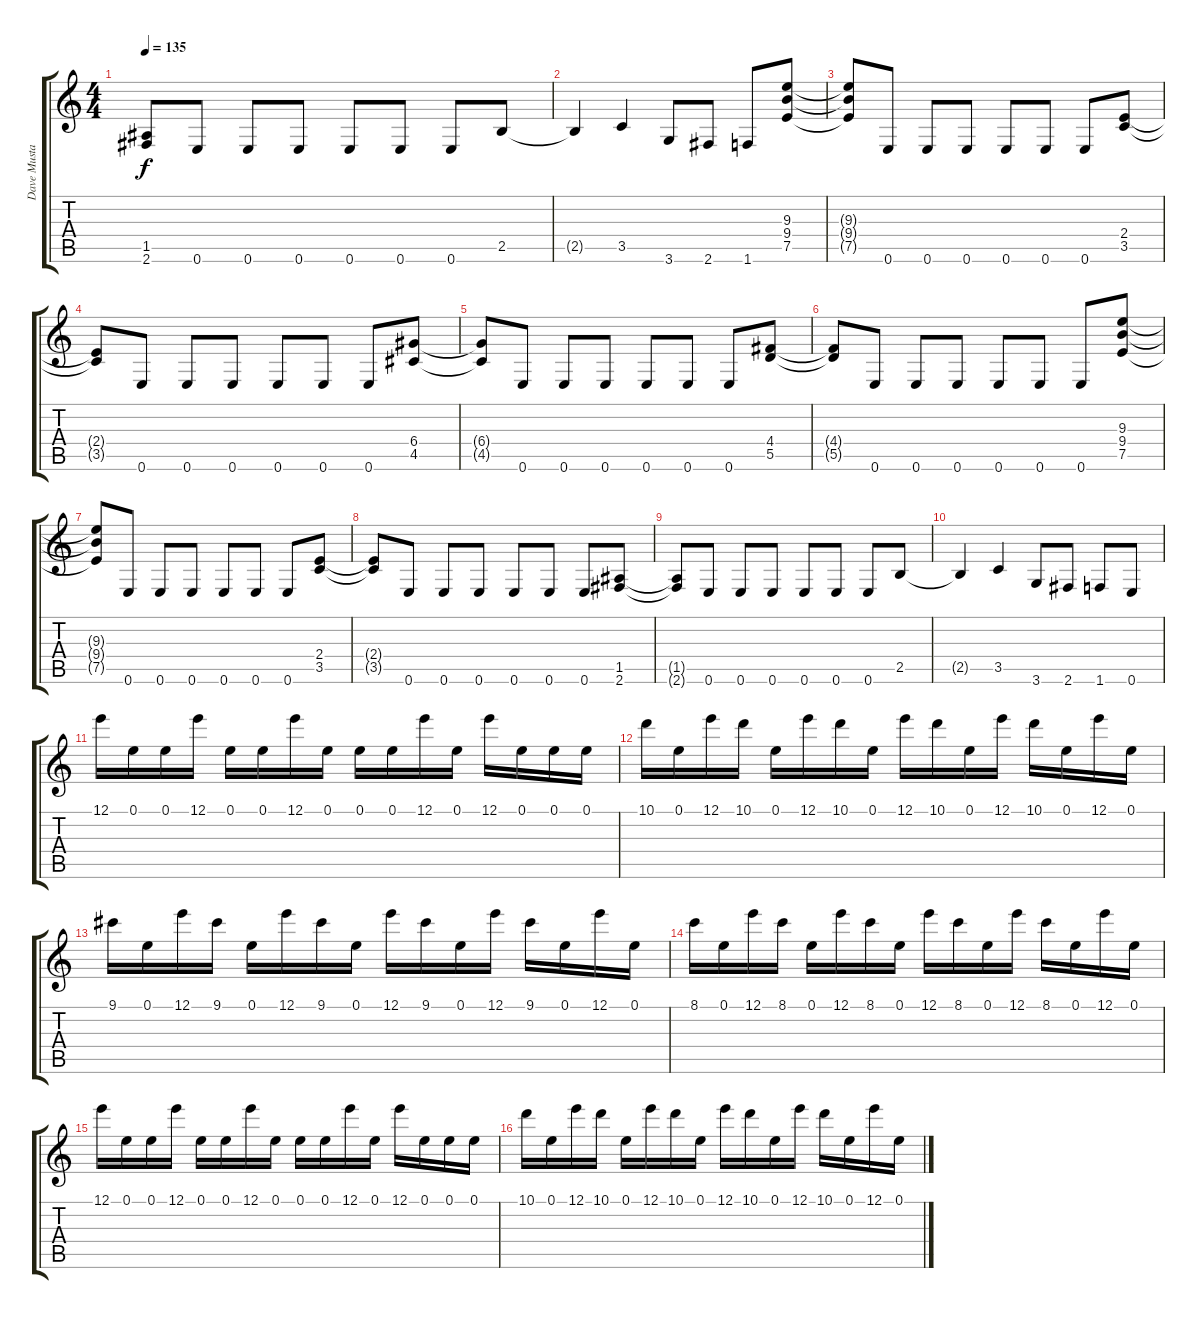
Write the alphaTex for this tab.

\track ("Dave Mustaine" "Dave Musta") {instrument distortionguitar}
\staff {score tabs}
\tuning (E4 B3 G3 D3 A2 E2) {hide}
\ts (4 4)
\tempo 135
\clef g2
\ks c
(1.5{t} 2.6{t}).8{dy f} 0.6.8 0.6.8 0.6.8 0.6.8 0.6.8 0.6.8 2.5.8 |
2.5{t}.4 3.5.4 3.6.8 2.6.8 1.6.8 (9.3 9.4 7.5).8 |
(9.3{t} 9.4{t} 7.5{t}).8 0.6.8 0.6.8 0.6.8 0.6.8 0.6.8 0.6.8 (2.4 3.5).8 |
(2.4{t} 3.5{t}).8 0.6.8 0.6.8 0.6.8 0.6.8 0.6.8 0.6.8 (6.4 4.5).8 |
(6.4{t} 4.5{t}).8 0.6.8 0.6.8 0.6.8 0.6.8 0.6.8 0.6.8 (4.4 5.5).8 |
(4.4{t} 5.5{t}).8 0.6.8 0.6.8 0.6.8 0.6.8 0.6.8 0.6.8 (9.3 9.4 7.5).8 |
(9.3{t} 9.4{t} 7.5{t}).8 0.6.8 0.6.8 0.6.8 0.6.8 0.6.8 0.6.8 (2.4 3.5).8 |
(2.4{t} 3.5{t}).8 0.6.8 0.6.8 0.6.8 0.6.8 0.6.8 0.6.8 (1.5 2.6).8 |
(1.5{t} 2.6{t}).8 0.6.8 0.6.8 0.6.8 0.6.8 0.6.8 0.6.8 2.5.8 |
2.5{t}.4 3.5.4 3.6.8 2.6.8 1.6.8 0.6.8 |
12.1.16 0.1.16 0.1.16 12.1.16 0.1.16 0.1.16 12.1.16 0.1.16 0.1.16 0.1.16 12.1.16 0.1.16 12.1.16 0.1.16 0.1.16 0.1.16 |
10.1.16 0.1.16 12.1.16 10.1.16 0.1.16 12.1.16 10.1.16 0.1.16 12.1.16 10.1.16 0.1.16 12.1.16 10.1.16 0.1.16 12.1.16 0.1.16 |
9.1.16 0.1.16 12.1.16 9.1.16 0.1.16 12.1.16 9.1.16 0.1.16 12.1.16 9.1.16 0.1.16 12.1.16 9.1.16 0.1.16 12.1.16 0.1.16 |
8.1.16 0.1.16 12.1.16 8.1.16 0.1.16 12.1.16 8.1.16 0.1.16 12.1.16 8.1.16 0.1.16 12.1.16 8.1.16 0.1.16 12.1.16 0.1.16 |
12.1.16 0.1.16 0.1.16 12.1.16 0.1.16 0.1.16 12.1.16 0.1.16 0.1.16 0.1.16 12.1.16 0.1.16 12.1.16 0.1.16 0.1.16 0.1.16 |
10.1.16 0.1.16 12.1.16 10.1.16 0.1.16 12.1.16 10.1.16 0.1.16 12.1.16 10.1.16 0.1.16 12.1.16 10.1.16 0.1.16 12.1.16 0.1.16
